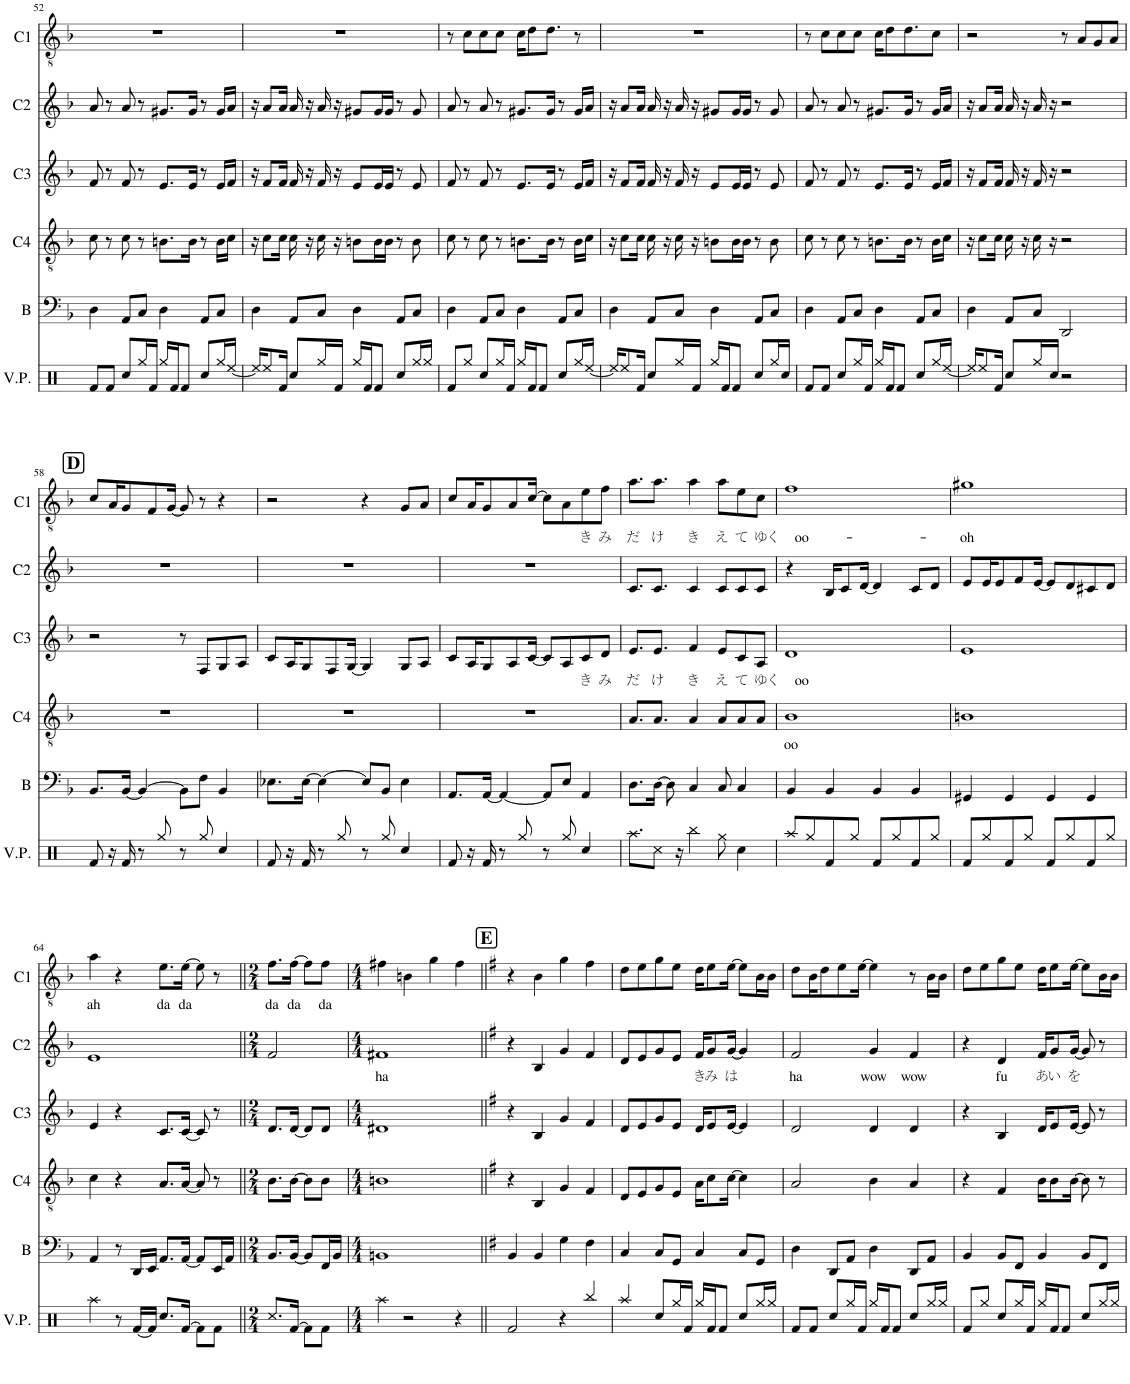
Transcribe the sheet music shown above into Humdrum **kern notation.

**kern	**kern	**kern	**text	**kern	**text	**kern	**text	**kern	**text
*part6	*part5	*part4	*part4	*part3	*part3	*part2	*part2	*part1	*part1
*staff6	*staff5	*staff4	*staff4	*staff3	*staff3	*staff2	*staff2	*staff1	*staff1
*I"V.per	*I"Bass	*I"Chor4	*	*I"Chor3	*	*I"Chor2	*	*I"Chor1	*
*I'V.P.	*I'B	*I'C4	*	*I'C3	*	*I'C2	*	*I'C1	*
!!LO:PB:g=z
*clefX	*clefF4	*clefGv2	*	*clefG2	*	*clefG2	*	*clefGv2	*
*k[]	*k[b-]	*k[b-]	*	*k[b-]	*	*k[b-]	*	*k[b-]	*
*M4/4	*M4/4	*M4/4	*	*M4/4	*	*M4/4	*	*M4/4	*
=52	=52	=52	=52	=52	=52	=52	=52	=52	=52
8Rf/L	4D\	8c\	.	8f/	.	8a/	.	1r	.
8Rf/J	.	8r	.	8r	.	8r	.	.	.
8Rcc/L	8AA/L	8c\	.	8f/	.	8a/	.	.	.
16Rgg/L	8C/J	8r	.	8r	.	8r	.	.	.
16Rf/JJ	.	.	.	.	.	.	.	.	.
16Rgg/LL	4D\	8.Bn\L	.	8.e/L	.	8.g#X/L	.	.	.
16Rf/J	.	.	.	.	.	.	.	.	.
8Rf/J	.	.	.	.	.	.	.	.	.
.	.	16B\Jk	.	16e/Jk	.	16g#/Jk	.	.	.
8Rcc/L	8AA/L	8r	.	8r	.	8r	.	.	.
16Rgg/L	8C/J	16B\LL	.	16e/LL	.	16g#/LL	.	.	.
[16Ree/JJ	.	16c\JJ	.	16f/JJ	.	16a/JJ	.	.	.
=53	=53	=53	=53	=53	=53	=53	=53	=53	=53
16Ree/KL]	4D\	16r	.	16r	.	16r	.	1r	.
8Ree/	.	8c\L	.	8f/L	.	8a/L	.	.	.
16Rf/Jk	.	16c\Jk	.	16f/Jk	.	16a/Jk	.	.	.
8Rcc/L	8AA/L	16c\	.	16f/	.	16a/	.	.	.
.	.	16r	.	16r	.	16r	.	.	.
16Rgg/L	8C/J	16c\	.	16f/	.	16a/	.	.	.
16Rf/JJ	.	16r	.	16r	.	16r	.	.	.
16Rgg/LL	4D\	8Bn\L	.	8e/L	.	8g#X/L	.	.	.
16Rf/J	.	.	.	.	.	.	.	.	.
8Rf/J	.	16B\L	.	16e/L	.	16g#/L	.	.	.
.	.	16B\JJ	.	16e/JJ	.	16g#/JJ	.	.	.
8Rcc/L	8AA/L	8r	.	8r	.	8r	.	.	.
16Rgg/L	8C/J	8B\	.	8e/	.	8g#/	.	.	.
16Rgg/JJ	.	.	.	.	.	.	.	.	.
=54	=54	=54	=54	=54	=54	=54	=54	=54	=54
8Rf/L	4D\	8c\	.	8f/	.	8a/	.	8r	.
8Rgg/J	.	8r	.	8r	.	8r	.	8c\L	.
8Rcc/L	8AA/L	8c\	.	8f/	.	8a/	.	8c\	.
16Rgg/L	8C/J	8r	.	8r	.	8r	.	8c\J	.
16Rf/JJ	.	.	.	.	.	.	.	.	.
16Rgg/LL	4D\	8.Bn\L	.	8.e/L	.	8.g#X/L	.	16c\KL	.
16Rf/J	.	.	.	.	.	.	.	8d\	.
8Rf/J	.	.	.	.	.	.	.	.	.
.	.	16B\Jk	.	16e/Jk	.	16g#/Jk	.	8.d\J	.
8Rcc/L	8AA/L	8r	.	8r	.	8r	.	.	.
16Rgg/L	8C/J	16B\LL	.	16e/LL	.	16g#/LL	.	8r	.
[16Ree/JJ	.	16c\JJ	.	16f/JJ	.	16a/JJ	.	.	.
=55	=55	=55	=55	=55	=55	=55	=55	=55	=55
16Ree/KL]	4D\	16r	.	16r	.	16r	.	1r	.
8Ree/	.	8c\L	.	8f/L	.	8a/L	.	.	.
16Rf/Jk	.	16c\Jk	.	16f/Jk	.	16a/Jk	.	.	.
8Rcc/L	8AA/L	16c\	.	16f/	.	16a/	.	.	.
.	.	16r	.	16r	.	16r	.	.	.
16Rgg/L	8C/J	16c\	.	16f/	.	16a/	.	.	.
16Rf/JJ	.	16r	.	16r	.	16r	.	.	.
16Rgg/LL	4D\	8Bn\L	.	8e/L	.	8g#X/L	.	.	.
16Rf/J	.	.	.	.	.	.	.	.	.
8Rf/J	.	16B\L	.	16e/L	.	16g#/L	.	.	.
.	.	16B\JJ	.	16e/JJ	.	16g#/JJ	.	.	.
8Rcc/L	8AA/L	8r	.	8r	.	8r	.	.	.
16Rgg/L	8C/J	8B\	.	8e/	.	8g#/	.	.	.
16Rcc/JJ	.	.	.	.	.	.	.	.	.
=56	=56	=56	=56	=56	=56	=56	=56	=56	=56
8Rf/L	4D\	8c\	.	8f/	.	8a/	.	8r	.
8Rf/J	.	8r	.	8r	.	8r	.	8c\L	.
8Rcc/L	8AA/L	8c\	.	8f/	.	8a/	.	8c\	.
16Rgg/L	8C/J	8r	.	8r	.	8r	.	8c\J	.
16Rf/JJ	.	.	.	.	.	.	.	.	.
16Rgg/LL	4D\	8.Bn\L	.	8.e/L	.	8.g#X/L	.	16c\KL	.
16Rf/J	.	.	.	.	.	.	.	8d\	.
8Rf/J	.	.	.	.	.	.	.	.	.
.	.	16B\Jk	.	16e/Jk	.	16g#/Jk	.	8.d\	.
8Rcc/L	8AA/L	8r	.	8r	.	8r	.	.	.
16Rgg/L	8C/J	16B\LL	.	16e/LL	.	16g#/LL	.	8c\J	.
[16Ree/JJ	.	16c\JJ	.	16f/JJ	.	16a/JJ	.	.	.
=57	=57	=57	=57	=57	=57	=57	=57	=57	=57
16Ree/KL]	4D\	16r	.	16r	.	16r	.	2r	.
8Ree/	.	8c\L	.	8f/L	.	8a/L	.	.	.
16Rf/Jk	.	16c\Jk	.	16f/Jk	.	16a/Jk	.	.	.
8Rcc/L	8AA/L	16c\	.	16f/	.	16a/	.	.	.
.	.	16r	.	16r	.	16r	.	.	.
16Rgg/L	8C/J	16c\	.	16f/	.	16a/	.	.	.
16Rcc/JJ	.	16r	.	16r	.	16r	.	.	.
2r	2DD/	2r	.	2r	.	2r	.	8r	.
.	.	.	.	.	.	.	.	8A/L	.
.	.	.	.	.	.	.	.	8G/	.
.	.	.	.	.	.	.	.	8A/J	.
!!LO:LB:g=z
!!LO:REH:place=s1:a:B:cj:fs=14:t=D
=58	=58	=58	=58	=58	=58	=58	=58	=58	=58
8Rf/	8.BB-/L	1r	.	2r	.	1r	.	8c/L	.
16r	.	.	.	.	.	.	.	16A/K	.
16Rf/	[16BB-/Jk	.	.	.	.	.	.	8G/	.
8r	4BB-/_	.	.	.	.	.	.	.	.
.	.	.	.	.	.	.	.	8F/	.
8Rgg/	.	.	.	.	.	.	.	.	.
.	.	.	.	.	.	.	.	[16G/Jk	.
8r	8BB-\L]	.	.	8r	.	.	.	8G/]	.
8Rgg/	8F\J	.	.	8F/L	.	.	.	8r	.
4Rcc/	4BB-/	.	.	8G/	.	.	.	4r	.
.	.	.	.	8A/J	.	.	.	.	.
=59	=59	=59	=59	=59	=59	=59	=59	=59	=59
8Rf/	8.E-X\L	1r	.	8c/L	.	1r	.	2r	.
16r	.	.	.	16A/K	.	.	.	.	.
16Rf/	[16E-\Jk	.	.	8G/	.	.	.	.	.
8r	4E-\_	.	.	.	.	.	.	.	.
.	.	.	.	8F/	.	.	.	.	.
8Rgg/	.	.	.	.	.	.	.	.	.
.	.	.	.	[16G/Jk	.	.	.	.	.
8r	8E-/L]	.	.	4G/]	.	.	.	4r	.
8Rgg/	8BB-/J	.	.	.	.	.	.	.	.
4Rcc/	4E-\	.	.	8G/L	.	.	.	8G/L	.
.	.	.	.	8A/J	.	.	.	8A/J	.
=60	=60	=60	=60	=60	=60	=60	=60	=60	=60
8Rf/	8.AA/L	1r	.	8c/L	.	1r	.	8c/L	.
16r	.	.	.	16A/K	.	.	.	16A/K	.
16Rf/	[16AA/Jk	.	.	8G/	.	.	.	8G/	.
8r	4AA/_	.	.	.	.	.	.	.	.
.	.	.	.	8A/	.	.	.	8A/	.
8Rgg/	.	.	.	.	.	.	.	.	.
.	.	.	.	[16c/Jk	.	.	.	[16c/Jk	.
8r	8AA/L]	.	.	8c/L]	.	.	.	8c\L]	.
8Rgg/	8E/J	.	.	8A/	.	.	.	8A\	.
!	!	!	!	!	!LO:LY:b	!	!	!	!LO:LY:b
4Rcc/	4AA/	.	.	8c/	き	.	.	8e\	き
!	!	!	!	!	!LO:LY:b	!	!	!	!LO:LY:b
.	.	.	.	8d/J	み	.	.	8f\J	み
=61	=61	=61	=61	=61	=61	=61	=61	=61	=61
!	!	!	!	!	!LO:LY:b	!	!	!	!LO:LY:b
8.Raa\L	8.D\L	8.A/L	.	8.e/L	だ	8.c/L	.	8.a\L	だ
!	!	!	!	!	!LO:LY:b	!	!	!	!LO:LY:b
8Rcc\J	[16D\Jk	8.A/J	.	8.e/J	け	8.c/J	.	8.a\J	け
.	8D\]	.	.	.	.	.	.	.	.
16r	.	.	.	.	.	.	.	.	.
!	!	!	!	!	!LO:LY:b	!	!	!	!LO:LY:b
4Rbb\	4C/	4A/	.	4f/	き	4c/	.	4a\	き
!	!	!	!	!	!LO:LY:b	!	!	!	!LO:LY:b
8Rgg\	8C/	8A/L	.	8e/L	え	8c/L	.	8a\L	え
!	!	!	!	!	!LO:LY:b	!	!	!	!LO:LY:b
4Rcc\	4C/	8A/	.	8c/	て	8c/	.	8e\	て
!	!	!	!	!	!LO:LY:b	!	!	!	!LO:LY:b
.	.	8A/J	.	8A/J	ゆ	8c/J	.	8c\J	ゆ
=62	=62	=62	=62	=62	=62	=62	=62	=62	=62
!	!	!	!LO:LY:b	!	!LO:LY:b	!	!	!	!LO:LY:b
8Raa/L	4BB-/	1B-	oo	1d	く oo	4r	.	1f	く oo-
8Rgg/	.	.	.	.	.	.	.	.	.
8Rf/	4BB-/	.	.	.	.	16B-/KL	.	.	.
.	.	.	.	.	.	8c/	.	.	.
8Rgg/J	.	.	.	.	.	.	.	.	.
.	.	.	.	.	.	[16d/Jk	.	.	.
8Rf/L	4BB-/	.	.	.	.	4d/]	.	.	.
8Rgg/	.	.	.	.	.	.	.	.	.
8Rf/	4BB-/	.	.	.	.	8c/L	.	.	.
8Rgg/J	.	.	.	.	.	8d/J	.	.	.
=63	=63	=63	=63	=63	=63	=63	=63	=63	=63
!	!	!	!	!	!	!	!	!	!LO:LY:b
8Rf/L	4GG#X/	1Bn	.	1e	.	8e/L	.	1g#X	oh
8Rgg/	.	.	.	.	.	16e/K	.	.	.
.	.	.	.	.	.	8e/	.	.	.
8Rf/	4GG#/	.	.	.	.	.	.	.	.
.	.	.	.	.	.	8f/	.	.	.
8Rgg/J	.	.	.	.	.	.	.	.	.
.	.	.	.	.	.	[16e/Jk	.	.	.
8Rf/L	4GG#/	.	.	.	.	8e/L]	.	.	.
8Rgg/	.	.	.	.	.	8d/	.	.	.
8Rf/	4GG#/	.	.	.	.	8c#X/	.	.	.
8Rgg/J	.	.	.	.	.	8d/J	.	.	.
!!LO:LB:g=z
=64	=64	=64	=64	=64	=64	=64	=64	=64	=64
!	!	!	!	!	!	!	!	!	!LO:LY:b
4Raa\	4AA/	4c\	.	4e/	.	1e	.	4a\	ah
8r	8r	4r	.	4r	.	.	.	4r	.
[16Rf/LL	16DD/LL	.	.	.	.	.	.	.	.
16Rf/JJ]	16EE/JJ	.	.	.	.	.	.	.	.
!	!	!	!	!	!	!	!	!	!LO:LY:b
8.Rcc/L	8.AA/L	8.A/L	.	8.c/L	.	.	.	8.e\L	da
!	!	!	!	!	!	!	!	!	!LO:LY:b
[16Rf/Jk	[16AA/Jk	[16A/Jk	.	[16c/Jk	.	.	.	[16e\Jk	da
8Rf\L]	8AA/L]	8A/]	.	8c/]	.	.	.	8e\]	.
8Rf\J	16EE/L	8r	.	8r	.	.	.	8r	.
.	16AA/JJ	.	.	.	.	.	.	.	.
=65||	=65||	=65||	=65||	=65||	=65||	=65||	=65||	=65||	=65||
*M2/4	*M2/4	*M2/4	*	*M2/4	*	*M2/4	*	*M2/4	*
!	!	!	!	!	!	!	!	!	!LO:LY:b
8.Rcc/L	8.BB-/L	8.B-\L	.	8.d/L	.	2f/	.	8.f\L	da
!	!	!	!	!	!	!	!	!	!LO:LY:b
[16Rf/Jk	[16BB-/Jk	[16B-\Jk	.	[16d/Jk	.	.	.	[16f\Jk	da
8Rf\L]	8BB-/L]	8B-\L]	.	8d/L]	.	.	.	8f\L]	.
!	!	!	!	!	!	!	!	!	!LO:LY:b
8Rf\J	16FF/L	8B-\J	.	8d/J	.	.	.	8f\J	da
.	16BB-/JJ	.	.	.	.	.	.	.	.
=66	=66	=66	=66	=66	=66	=66	=66	=66	=66
*M4/4	*M4/4	*M4/4	*	*M4/4	*	*M4/4	*	*M4/4	*
!	!	!	!	!	!	!	!LO:LY:b	!	!
4Raa\	1BBn	1Bn	.	1d#X	.	1f#X	ha	4f#X\	.
2r	.	.	.	.	.	.	.	4Bn\	.
.	.	.	.	.	.	.	.	4g\	.
4r	.	.	.	.	.	.	.	4f#\	.
!!LO:REH:place=s1:a:B:cj:fs=14:t=E
=67||	=67||	=67||	=67||	=67||	=67||	=67||	=67||	=67||	=67||
*	*k[f#]	*k[f#]	*	*k[f#]	*	*k[f#]	*	*k[f#]	*
2Rf/	4BB/	4r	.	4r	.	4r	.	4r	.
.	4BB/	4BB/	.	4B/	.	4B/	.	4B\	.
4r	4G\	4G/	.	4g/	.	4g/	.	4g\	.
4Rbb/	4F#\	4F#/	.	4f#/	.	4f#/	.	4f#\	.
=68	=68	=68	=68	=68	=68	=68	=68	=68	=68
4Raa/	4C/	8D/L	.	8d/L	.	8d/L	.	8d\L	.
.	.	8E/	.	8e/	.	8e/	.	8e\	.
8Rcc/L	8C/L	8G/	.	8g/	.	8g/	.	8g\	.
16Rgg/L	8GG/J	8E/J	.	8e/J	.	8e/J	.	8e\J	.
16Rf/JJ	.	.	.	.	.	.	.	.	.
!	!	!	!	!	!	!	!LO:LY:b	!	!
16Rgg/LL	4C/	16A\KL	.	16d/KL	.	16f#/KL	き	16d\KL	.
!	!	!	!	!	!	!	!LO:LY:b	!	!
16Rf/J	.	8c\	.	8e/	.	8g/	み	8e\	.
8Rf/J	.	.	.	.	.	.	.	.	.
!	!	!	!	!	!	!	!LO:LY:b	!	!
.	.	[16c\Jk	.	[16e/Jk	.	[16g/Jk	は	[16e\Jk	.
8Rcc/L	8C/L	4c\]	.	4e/]	.	4g/]	.	8e\L]	.
16Rgg/L	8GG/J	.	.	.	.	.	.	16B\L	.
16Rgg/JJ	.	.	.	.	.	.	.	16B\JJ	.
=69	=69	=69	=69	=69	=69	=69	=69	=69	=69
!	!	!	!	!	!	!	!LO:LY:b	!	!
8Rf/L	4D\	2A/	.	2d/	.	2f#/	ha	8d\L	.
8Rf/J	.	.	.	.	.	.	.	16B\K	.
.	.	.	.	.	.	.	.	8d\	.
8Rcc/L	8DD/L	.	.	.	.	.	.	.	.
.	.	.	.	.	.	.	.	8e\	.
16Rgg/L	8AA/J	.	.	.	.	.	.	.	.
16Rf/JJ	.	.	.	.	.	.	.	[16e\Jk	.
!	!	!	!	!	!	!	!LO:LY:b	!	!
16Rgg/LL	4D\	4B\	.	4d/	.	4g/	wow	4e\]	.
16Rf/J	.	.	.	.	.	.	.	.	.
8Rf/J	.	.	.	.	.	.	.	.	.
!	!	!	!	!	!	!	!LO:LY:b	!	!
8Rcc/L	8DD/L	4A/	.	4d/	.	4f#/	wow	8r	.
16Rgg/L	8AA/J	.	.	.	.	.	.	16B\LL	.
16Rgg/JJ	.	.	.	.	.	.	.	16B\JJ	.
=70	=70	=70	=70	=70	=70	=70	=70	=70	=70
8Rf/L	4BB/	4r	.	4r	.	4r	.	8d\L	.
8Rgg/J	.	.	.	.	.	.	.	8e\	.
!	!	!	!	!	!	!	!LO:LY:b	!	!
8Rcc/L	8BB/L	4F#/	.	4B/	.	4d/	fu	8g\	.
16Rgg/L	8FF#/J	.	.	.	.	.	.	8e\J	.
16Rf/JJ	.	.	.	.	.	.	.	.	.
!	!	!	!	!	!	!	!LO:LY:b	!	!
16Rgg/LL	4BB/	16B\KL	.	16d/KL	.	16f#/KL	あ	16d\KL	.
!	!	!	!	!	!	!	!LO:LY:b	!	!
16Rf/J	.	8B\	.	8e/	.	8g/	い	8e\	.
8Rf/J	.	.	.	.	.	.	.	.	.
!	!	!	!	!	!	!	!LO:LY:b	!	!
.	.	[16B\Jk	.	[16e/Jk	.	[16g/Jk	を	[16e\Jk	.
8Rcc/L	8BB/L	8B\]	.	8e/]	.	8g/]	.	8e\L]	.
16Rgg/L	8FF#/J	8r	.	8r	.	8r	.	16B\L	.
16Rgg/JJ	.	.	.	.	.	.	.	16B\JJ	.
=	=	=	=	=	=	=	=	=	=
*-	*-	*-	*-	*-	*-	*-	*-	*-	*-
